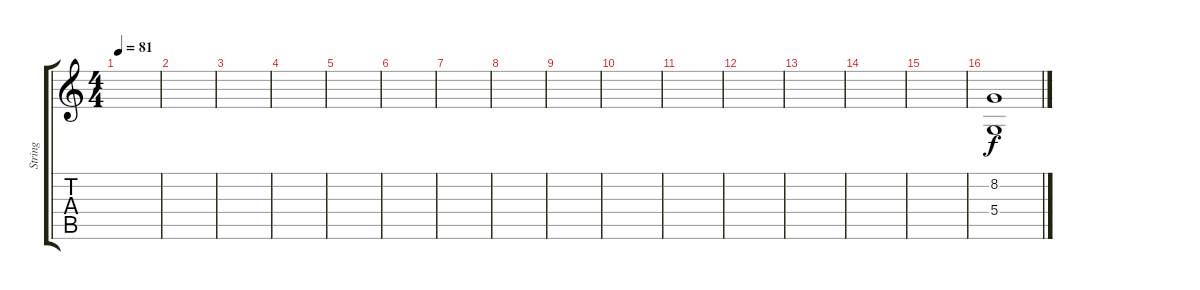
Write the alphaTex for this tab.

\track ("String" "String") {instrument tremolostrings}
\staff {score tabs}
\tuning (E4 B3 G3 D3 A2 E2) {hide}
\ts (4 4)
\tempo 81
\clef g2
\ks c
|
|
|
|
|
|
|
|
|
|
|
|
|
|
|
(8.2 5.4).1
